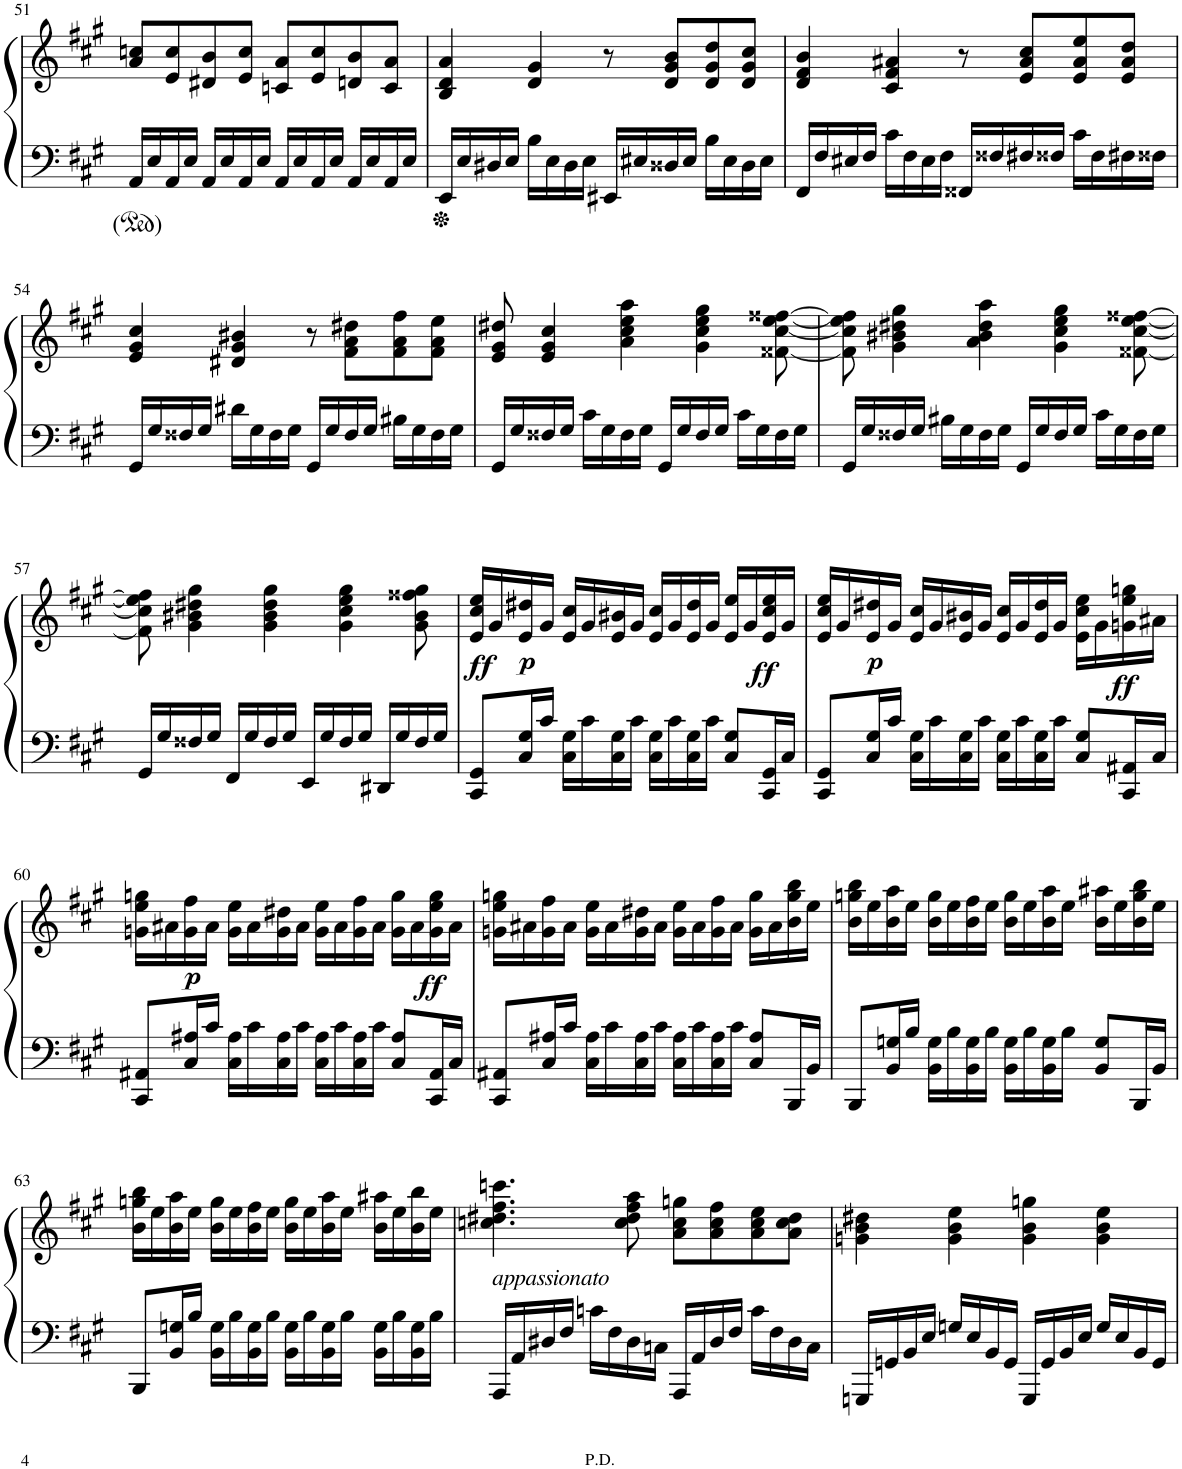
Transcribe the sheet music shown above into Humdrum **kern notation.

**kern	**kern	**dynam
*part1	*part1	*part1
*staff2	*staff1	*staff1/2
*I"Piano	*	*
*I'Pno.	*	*
!!LO:PB:g=z
*clefF4	*clefG2	*
*k[f#c#g#]	*k[f#c#g#]	*
*M4/4	*M4/4	*
*met(c)	*met(c)	*
=51	=51	=51
16AA/LL	8a/ 8ccn/L	.
16E/	.	.
16AA/	8e/ 8cc/	.
16E/JJ	.	.
16AA/LL	8d#X/ 8b/	.
16E/	.	.
16AA/	8e/ 8cc/J	.
16E/JJ	.	.
16AA/LL	8cn/ 8a/L	.
16E/	.	.
16AA/	8e/ 8cc/	.
16E/JJ	.	.
16AA/LL	8dn/ 8b/	.
16E/	.	.
16AA/	8c/ 8a/J	.
16E/JJ	.	.
=52	=52	=52
16EE/LL	4B/ 4d/ 4a/	.
16E/	.	.
16D#X/	.	.
16E/JJ	.	.
16B\LL	4d/ 4g#/	.
16E\	.	.
16D#\	.	.
16E\JJ	.	.
16EE#X/LL	8r	.
16E#X/	.	.
16D##X/	8d/ 8g#/ 8b/L	.
16E#/JJ	.	.
16B\LL	8d/ 8g#/ 8dd/	.
16E#\	.	.
16D##\	8d/ 8g#/ 8cc#/J	.
16E#\JJ	.	.
=53	=53	=53
16FF#/LL	4d/ 4f#/ 4b/	.
16F#/	.	.
16E#X/	.	.
16F#/JJ	.	.
16c#\LL	4c#/ 4f#/ 4a#X/	.
16F#\	.	.
16E#\	.	.
16F#\JJ	.	.
16FF##X/LL	8r	.
16F##X/	.	.
16F#X/	8e/ 8a#/ 8cc#/L	.
16F##X/JJ	.	.
16c#\LL	8e/ 8a#/ 8ee/	.
16F##\	.	.
16F#X\	8e/ 8a#/ 8dd/J	.
16F##X\JJ	.	.
!!LO:LB:g=z
=54	=54	=54
16GG#/LL	4e/ 4g#/ 4cc#/	.
16G#/	.	.
16F##X/	.	.
16G#/JJ	.	.
16d#X\LL	4d#X/ 4g#/ 4b#X/	.
16G#\	.	.
16F##\	.	.
16G#\JJ	.	.
16GG#/LL	8r	.
16G#/	.	.
16F##/	8f#\ 8a\ 8dd#X\L	.
16G#/JJ	.	.
16B#X\LL	8f#\ 8a\ 8ff#\	.
16G#\	.	.
16F##\	8f#\ 8a\ 8ee\J	.
16G#\JJ	.	.
=55	=55	=55
16GG#/LL	8e/ 8g#/ 8dd#X/	.
16G#/	.	.
16F##X/	4e/ 4g#/ 4cc#/	.
16G#/JJ	.	.
16c#\LL	.	.
16G#\	.	.
16F##\	4a\ 4cc#\ 4ee\ 4aa\	.
16G#\JJ	.	.
16GG#/LL	.	.
16G#/	.	.
16F##/	4g#\ 4cc#\ 4ee\ 4gg#\	.
16G#/JJ	.	.
16c#\LL	.	.
16G#\	.	.
16F##\	[8f##X\ [<8cc#\ [<8ee\ [8ff##X\	.
16G#\JJ	.	.
=56	=56	=56
16GG#/LL	8f##\] 8cc#\] 8ee\] 8ff##\]	.
16G#/	.	.
16F##X/	4g#\ 4b#X\ 4dd#X\ 4gg#\	.
16G#/JJ	.	.
16B#X\LL	.	.
16G#\	.	.
16F##\	4a\ 4b#\ 4dd#\ 4aa\	.
16G#\JJ	.	.
16GG#/LL	.	.
16G#/	.	.
16F##/	4g#\ 4cc#\ 4ee\ 4gg#\	.
16G#/JJ	.	.
16c#\LL	.	.
16G#\	.	.
16F##\	[8f##X\ [<8cc#\ [8ee\ [8ff##X\	.
16G#\JJ	.	.
!!LO:LB:g=z
=57	=57	=57
16GG#/LL	8f##\] 8cc#\] 8ee\] 8ff##\]	.
16G#/	.	.
16F##X/	4g#\ 4b#X\ 4dd#X\ 4gg#\	.
16G#/JJ	.	.
16FF#/LL	.	.
16G#/	.	.
16F##/	4g#\ 4b#\ 4dd#\ 4gg#\	.
16G#/JJ	.	.
16EE/LL	.	.
16G#/	.	.
16F##/	4g#\ 4cc#\ 4ee\ 4gg#\	.
16G#/JJ	.	.
16DD#X/LL	.	.
16G#/	.	.
16F##/	8g#\ 8b#\ 8ff##X\ 8gg#\	.
16G#/JJ	.	.
=58	=58	=58
!	!	!LO:DY:b
8CC#/ 8GG#/L	16e/ 16cc#/ 16ee/LL	ff
.	16g#/	.
!	!	!LO:DY:b
16C#/ 16G#/L	16e/ 16dd#X/	p
16c#/JJ	16g#/JJ	.
16C#\ 16G#\LL	16e/ 16cc#/LL	.
16c#\	16g#/	.
16C#\ 16G#\	16e/ 16b#X/	.
16c#\JJ	16g#/JJ	.
16C#\ 16G#\LL	16e/ 16cc#/LL	.
16c#\	16g#/	.
16C#\ 16G#\	16e/ 16dd#/	.
16c#\JJ	16g#/JJ	.
8C#/ 8G#/L	16e/ 16ee/LL	.
.	16g#/	.
!	!	!LO:DY:b
16CC#/ 16GG#/L	16e/ 16cc#/ 16ee/	ff
16C#/JJ	16g#/JJ	.
=59	=59	=59
8CC#/ 8GG#/L	16e/ 16cc#/ 16ee/LL	.
.	16g#/	.
!	!	!LO:DY:b
16C#/ 16G#/L	16e/ 16dd#X/	p
16c#/JJ	16g#/JJ	.
16C#\ 16G#\LL	16e/ 16cc#/LL	.
16c#\	16g#/	.
16C#\ 16G#\	16e/ 16b#X/	.
16c#\JJ	16g#/JJ	.
16C#\ 16G#\LL	16e/ 16cc#/LL	.
16c#\	16g#/	.
16C#\ 16G#\	16e/ 16dd#/	.
16c#\JJ	16g#/JJ	.
8C#/ 8G#/L	16e\ 16cc#\ 16ee\LL	.
.	16g#\	.
!	!	!LO:DY:b
16CC#/ 16AA#X/L	16gn\ 16ee\ 16ggn\	ff
16C#/JJ	16a#X\JJ	.
!!LO:LB:g=z
=60	=60	=60
8CC#/ 8AA#X/L	16gn\ 16ee\ 16ggn\LL	.
.	16a#X\	.
!	!	!LO:DY:b
16C#/ 16A#X/L	16g\ 16ff#\	p
16c#/JJ	16a#\JJ	.
16C#\ 16A#\LL	16g\ 16ee\LL	.
16c#\	16a#\	.
16C#\ 16A#\	16g\ 16dd#X\	.
16c#\JJ	16a#\JJ	.
16C#\ 16A#\LL	16g\ 16ee\LL	.
16c#\	16a#\	.
16C#\ 16A#\	16g\ 16ff#\	.
16c#\JJ	16a#\JJ	.
8C#/ 8A#/L	16g\ 16gg\LL	.
.	16a#\	.
!	!	!LO:DY:b
16CC#/ 16AA#/L	16g\ 16ee\ 16gg\	ff
16C#/JJ	16a#\JJ	.
=61	=61	=61
8CC#/ 8AA#X/L	16gn\ 16ee\ 16ggn\LL	.
.	16a#X\	.
16C#/ 16A#X/L	16g\ 16ff#\	.
16c#/JJ	16a#\JJ	.
16C#\ 16A#\LL	16g\ 16ee\LL	.
16c#\	16a#\	.
16C#\ 16A#\	16g\ 16dd#X\	.
16c#\JJ	16a#\JJ	.
16C#\ 16A#\LL	16g\ 16ee\LL	.
16c#\	16a#\	.
16C#\ 16A#\	16g\ 16ff#\	.
16c#\JJ	16a#\JJ	.
8C#/ 8A#/L	16g\ 16gg\LL	.
.	16a#\	.
16BBB/L	16b\ 16gg\ 16bb\	.
16BB/JJ	16ee\JJ	.
=62	=62	=62
8BBB/L	16b\ 16ggn\ 16bb\LL	.
.	16ee\	.
16BB/ 16Gn/L	16b\ 16aa\	.
16B/JJ	16ee\JJ	.
16BB\ 16G\LL	16b\ 16gg\LL	.
16B\	16ee\	.
16BB\ 16G\	16b\ 16ff#\	.
16B\JJ	16ee\JJ	.
16BB\ 16G\LL	16b\ 16gg\LL	.
16B\	16ee\	.
16BB\ 16G\	16b\ 16aa\	.
16B\JJ	16ee\JJ	.
8BB/ 8G/L	16b\ 16aa#X\LL	.
.	16ee\	.
16BBB/L	16b\ 16gg\ 16bb\	.
16BB/JJ	16ee\JJ	.
!!LO:LB:g=z
=63	=63	=63
8BBB/L	16b\ 16ggn\ 16bb\LL	.
.	16ee\	.
16BB/ 16Gn/L	16b\ 16aa\	.
16B/JJ	16ee\JJ	.
16BB\ 16G\LL	16b\ 16gg\LL	.
16B\	16ee\	.
16BB\ 16G\	16b\ 16ff#\	.
16B\JJ	16ee\JJ	.
16BB\ 16G\LL	16b\ 16gg\LL	.
16B\	16ee\	.
16BB\ 16G\	16b\ 16aa\	.
16B\JJ	16ee\JJ	.
16BB\ 16G\LL	16b\ 16aa#X\LL	.
16B\	16ee\	.
16BB\ 16G\	16b\ 16bb\	.
16B\JJ	16ee\JJ	.
=64	=64	=64
!	!LO:TX:b:i:t=appassionato	!
16AAA/LL	4.ccn\ 4.dd#X\ 4.ff#\ 4.cccn\	.
16AA/	.	.
16D#X/	.	.
16F#/JJ	.	.
16cn\LL	.	.
16F#\	.	.
16D#\	8cc\ 8dd#\ 8ff#\ 8aa\	.
16Cn\JJ	.	.
16AAA/LL	8a\ 8cc\ 8ggn\L	.
16AA/	.	.
16D#/	8a\ 8cc\ 8ff#\	.
16F#/JJ	.	.
16c\LL	8a\ 8cc\ 8ee\	.
16F#\	.	.
16D#\	8a\ 8cc\ 8dd#\J	.
16C\JJ	.	.
=65	=65	=65
16GGGn/LL	4gn\ 4b\ 4dd#X\	.
16GGn/	.	.
16BB/	.	.
16E/JJ	.	.
16Gn/LL	4g\ 4b\ 4ee\	.
16E/	.	.
16BB/	.	.
16GG/JJ	.	.
16GGG/LL	4g\ 4b\ 4ggn\	.
16GG/	.	.
16BB/	.	.
16E/JJ	.	.
16G/LL	4g\ 4b\ 4ee\	.
16E/	.	.
16BB/	.	.
16GG/JJ	.	.
=	=	=
*-	*-	*-
